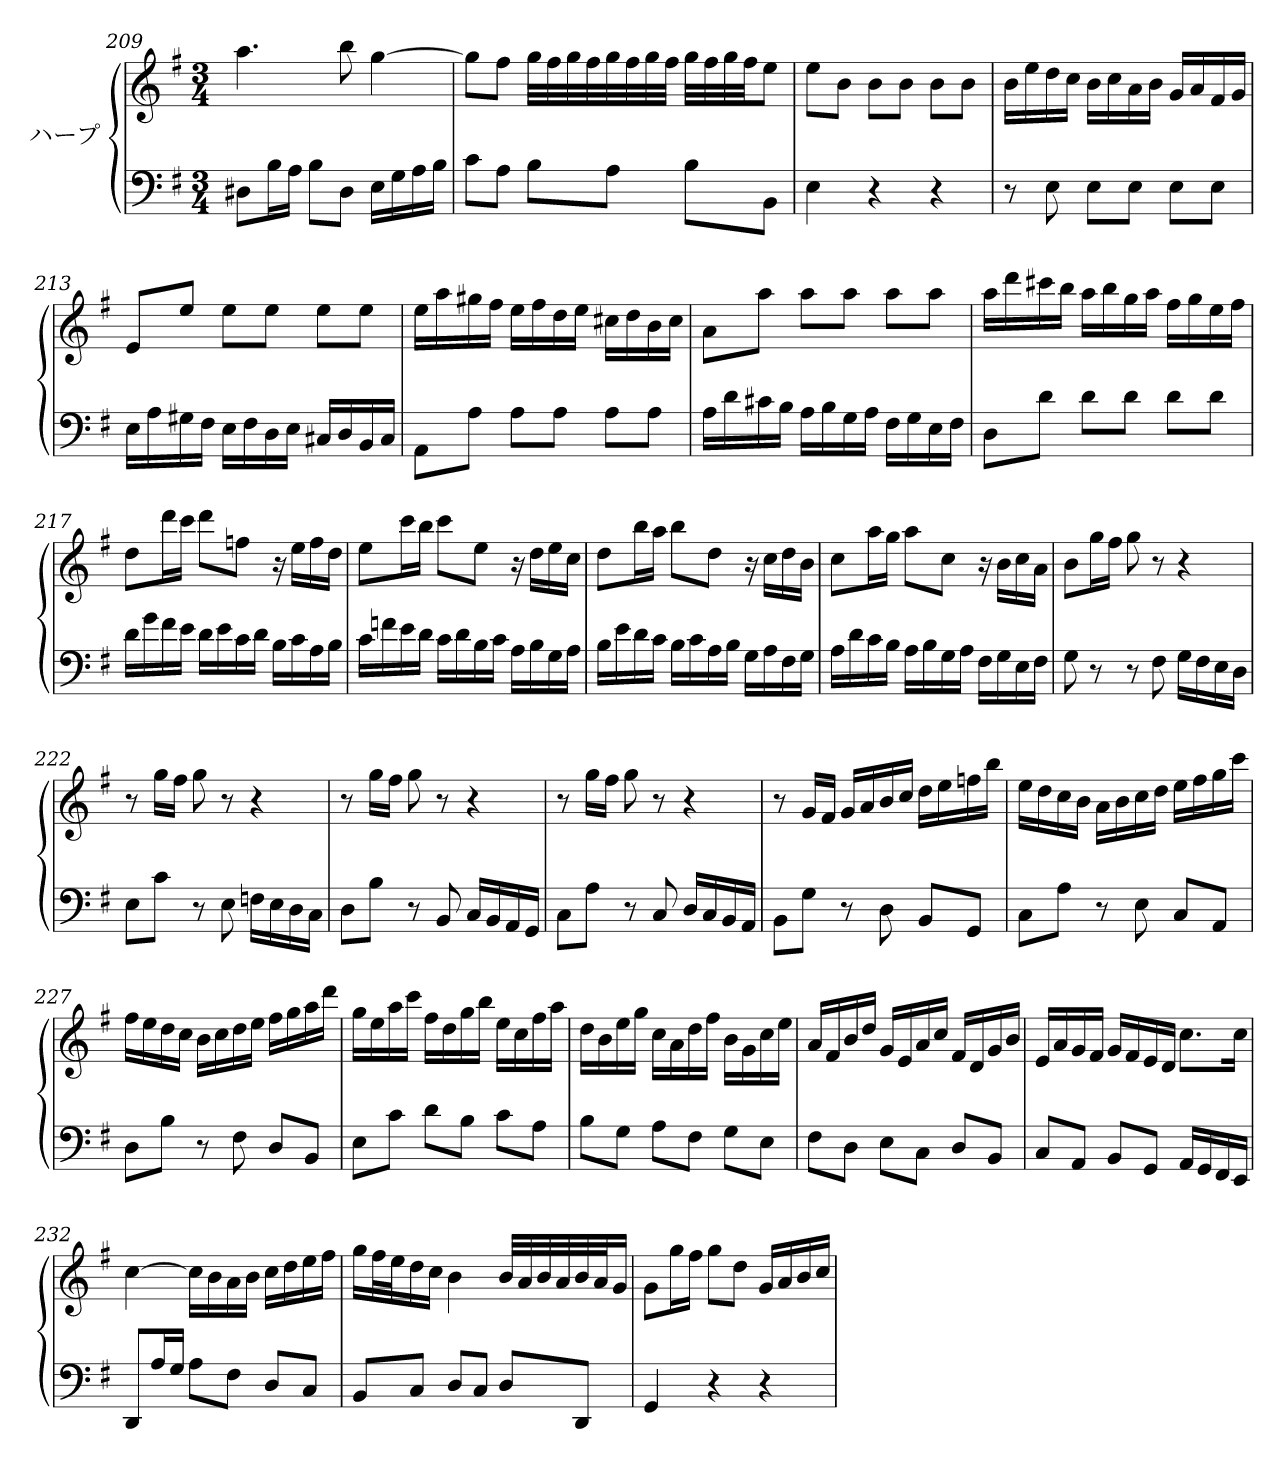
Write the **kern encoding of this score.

**kern	**kern
*part1	*part1
*staff2	*staff1
*I"ハープ	*
*clefF4	*clefG2
*k[f#]	*k[f#]
*M3/4	*M3/4
=209	=209
8D#X\L	4.aa\
16B\L	.
16A\JJ	.
8B\L	.
8D#\J	8bb\
16E\LL	[4gg\
16G\	.
16A\	.
16B\JJ	.
=210	=210
8c\L	8gg\L]
8A\J	8ff#\J
8B\L	32gg\LLL
.	32ff#\
.	32gg\
.	32ff#\
8A\J	32gg\
.	32ff#\
.	32gg\
.	32ff#\JJJ
8B\L	32gg\LLL
.	32ff#\
.	32gg\
.	32ff#\JJ
8BB\J	8ee\J
!!LO:LB:g=z
=211	=211
4E\	8ee\L
.	8b\J
4r	8b\L
.	8b\J
4r	8b\L
.	8b\J
=212	=212
8r	16b\LL
.	16ee\
8E\	16dd\
.	16cc\JJ
8E\L	16b\LL
.	16cc\
8E\J	16a\
.	16b\JJ
8E\L	16g/LL
.	16a/
8E\J	16f#/
.	16g/JJ
=213	=213
16E\LL	8e/L
16A\	.
16G#X\	8ee/J
16F#\JJ	.
16E\LL	8ee\L
16F#\	.
16D\	8ee\J
16E\JJ	.
16C#X/LL	8ee\L
16D/	.
16BB/	8ee\J
16C#/JJ	.
=214	=214
8AA\L	16ee\LL
.	16aa\
8A\J	16gg#X\
.	16ff#\JJ
8A\L	16ee\LL
.	16ff#\
8A\J	16dd\
.	16ee\JJ
8A\L	16cc#X\LL
.	16dd\
8A\J	16b\
.	16cc#\JJ
!!LO:LB:g=z
=215	=215
16A\LL	8a\L
16d\	.
16c#X\	8aa\J
16B\JJ	.
16A\LL	8aa\L
16B\	.
16G\	8aa\J
16A\JJ	.
16F#\LL	8aa\L
16G\	.
16E\	8aa\J
16F#\JJ	.
=216	=216
8D\L	16aa\LL
.	16ddd\
8d\J	16ccc#X\
.	16bb\JJ
8d\L	16aa\LL
.	16bb\
8d\J	16gg\
.	16aa\JJ
8d\L	16ff#\LL
.	16gg\
8d\J	16ee\
.	16ff#\JJ
=217	=217
16d\LL	8dd\L
16g\	.
16f#\	16ddd\L
16e\JJ	16ccc\JJ
16d\LL	8ddd\L
16e\	.
16c\	8ffn\J
16d\JJ	.
16B\LL	16r
16c\	16ee\LL
16A\	16ff\
16B\JJ	16dd\JJ
!!LO:LB:g=z
=218	=218
16c\LL	8ee\L
16fn\	.
16e\	16ccc\L
16d\JJ	16bb\JJ
16c\LL	8ccc\L
16d\	.
16B\	8ee\J
16c\JJ	.
16A\LL	16r
16B\	16dd\LL
16G\	16ee\
16A\JJ	16cc\JJ
=219	=219
16B\LL	8dd\L
16e\	.
16d\	16bb\L
16c\JJ	16aa\JJ
16B\LL	8bb\L
16c\	.
16A\	8dd\J
16B\JJ	.
16G\LL	16r
16A\	16cc\LL
16F#\	16dd\
16G\JJ	16b\JJ
=220	=220
16A\LL	8cc\L
16d\	.
16c\	16aa\L
16B\JJ	16gg\JJ
16A\LL	8aa\L
16B\	.
16G\	8cc\J
16A\JJ	.
16F#\LL	16r
16G\	16b\LL
16E\	16cc\
16F#\JJ	16a\JJ
!!LO:LB:g=z
=221	=221
8G\	8b\L
8r	16gg\L
.	16ff#\JJ
8r	8gg\
8F#\	8r
16G\LL	4r
16F#\	.
16E\	.
16D\JJ	.
=222	=222
8E\L	8r
8c\J	16gg\LL
.	16ff#\JJ
8r	8gg\
8E\	8r
16Fn\LL	4r
16E\	.
16D\	.
16C\JJ	.
=223	=223
8D\L	8r
8B\J	16gg\LL
.	16ff#\JJ
8r	8gg\
8BB/	8r
16C/LL	4r
16BB/	.
16AA/	.
16GG/JJ	.
=224	=224
8C\L	8r
8A\J	16gg\LL
.	16ff#\JJ
8r	8gg\
8C/	8r
16D/LL	4r
16C/	.
16BB/	.
16AA/JJ	.
!!LO:PB:g=z
=225	=225
8BB\L	8r
8G\J	16g/LL
.	16f#/JJ
8r	16g/LL
.	16a/
8D\	16b/
.	16cc/JJ
8BB/L	16dd\LL
.	16ee\
8GG/J	16ffn\
.	16bb\JJ
=226	=226
8C\L	16ee\LL
.	16dd\
8A\J	16cc\
.	16b\JJ
8r	16a\LL
.	16b\
8E\	16cc\
.	16dd\JJ
8C/L	16ee\LL
.	16ff#\
8AA/J	16gg\
.	16ccc\JJ
=227	=227
8D\L	16ff#\LL
.	16ee\
8B\J	16dd\
.	16cc\JJ
8r	16b\LL
.	16cc\
8F#\	16dd\
.	16ee\JJ
8D/L	16ff#\LL
.	16gg\
8BB/J	16aa\
.	16ddd\JJ
=228	=228
8E\L	16gg\LL
.	16ee\
8c\J	16aa\
.	16ccc\JJ
8d\L	16ff#\LL
.	16dd\
8B\J	16gg\
.	16bb\JJ
8c\L	16ee\LL
.	16cc\
8A\J	16ff#\
.	16aa\JJ
!!LO:LB:g=z
=229	=229
8B\L	16dd\LL
.	16b\
8G\J	16ee\
.	16gg\JJ
8A\L	16cc\LL
.	16a\
8F#\J	16dd\
.	16ff#\JJ
8G\L	16b\LL
.	16g\
8E\J	16cc\
.	16ee\JJ
=230	=230
8F#\L	16a/LL
.	16f#/
8D\J	16b/
.	16dd/JJ
8E\L	16g/LL
.	16e/
8C\J	16a/
.	16cc/JJ
8D/L	16f#/LL
.	16d/
8BB/J	16g/
.	16b/JJ
=231	=231
8C/L	16e/LL
.	16a/
8AA/J	16g/
.	16f#/JJ
8BB/L	16g/LL
.	16f#/
8GG/J	16e/
.	16d/JJ
16AA/LL	8.cc\L
16GG/	.
16FF#/	.
16EE/JJ	16cc\Jk
=232	=232
8DD/L	[4cc\
16A/L	.
16G/JJ	.
8A\L	16cc\LL]
.	16b\
8F#\J	16a\
.	16b\JJ
8D/L	16cc\LL
.	16dd\
8C/J	16ee\
.	16ff#\JJ
!!LO:LB:g=z
=233	=233
8BB/L	16gg\LL
.	32ff#\L
.	32ee\J
8C/J	16dd\
.	16cc\JJ
8D/L	4b\
8C/J	.
8D/L	32b/LLL
.	32a/
.	32b/
.	32a/
8DD/J	32b/
.	32a/J
.	16g/JJ
=234	=234
4GG/	8g\L
.	16gg\L
.	16ff#\JJ
4r	8gg\L
.	8dd\J
4r	16g/LL
.	16a/
.	16b/
.	16cc/JJ
=	=
*-	*-
